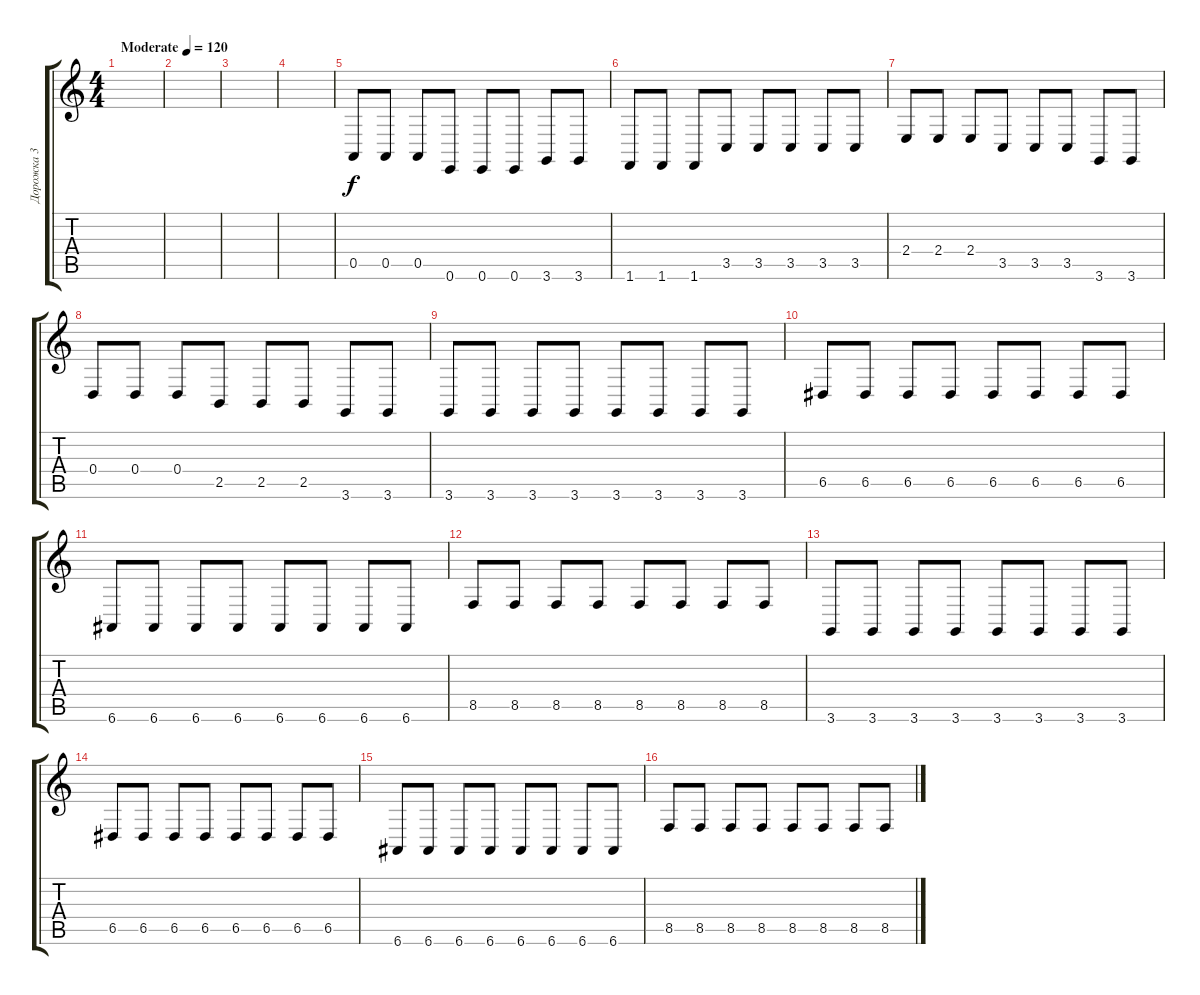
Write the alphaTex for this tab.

\track ("Дорожка 3" "Дорожка 3") {instrument electricgrandpiano}
\staff {score tabs}
\tuning (E4 B3 G3 D3 A2 E2) {hide}
\ts (4 4)
\tempo (120 "Moderate")
\clef g2
\ks c
|
|
|
|
0.5.8 0.5.8 0.5.8 0.6.8 0.6.8 0.6.8 3.6.8 3.6.8 |
1.6.8 1.6.8 1.6.8 3.5.8 3.5.8 3.5.8 3.5.8 3.5.8 |
2.4.8 2.4.8 2.4.8 3.5.8 3.5.8 3.5.8 3.6.8 3.6.8 |
0.4.8 0.4.8 0.4.8 2.5.8 2.5.8 2.5.8 3.6.8 3.6.8 |
3.6.8 3.6.8 3.6.8 3.6.8 3.6.8 3.6.8 3.6.8 3.6.8 |
6.5.8 6.5.8 6.5.8 6.5.8 6.5.8 6.5.8 6.5.8 6.5.8 |
6.6.8 6.6.8 6.6.8 6.6.8 6.6.8 6.6.8 6.6.8 6.6.8 |
8.5.8 8.5.8 8.5.8 8.5.8 8.5.8 8.5.8 8.5.8 8.5.8 |
3.6.8 3.6.8 3.6.8 3.6.8 3.6.8 3.6.8 3.6.8 3.6.8 |
6.5.8 6.5.8 6.5.8 6.5.8 6.5.8 6.5.8 6.5.8 6.5.8 |
6.6.8 6.6.8 6.6.8 6.6.8 6.6.8 6.6.8 6.6.8 6.6.8 |
8.5.8 8.5.8 8.5.8 8.5.8 8.5.8 8.5.8 8.5.8 8.5.8
